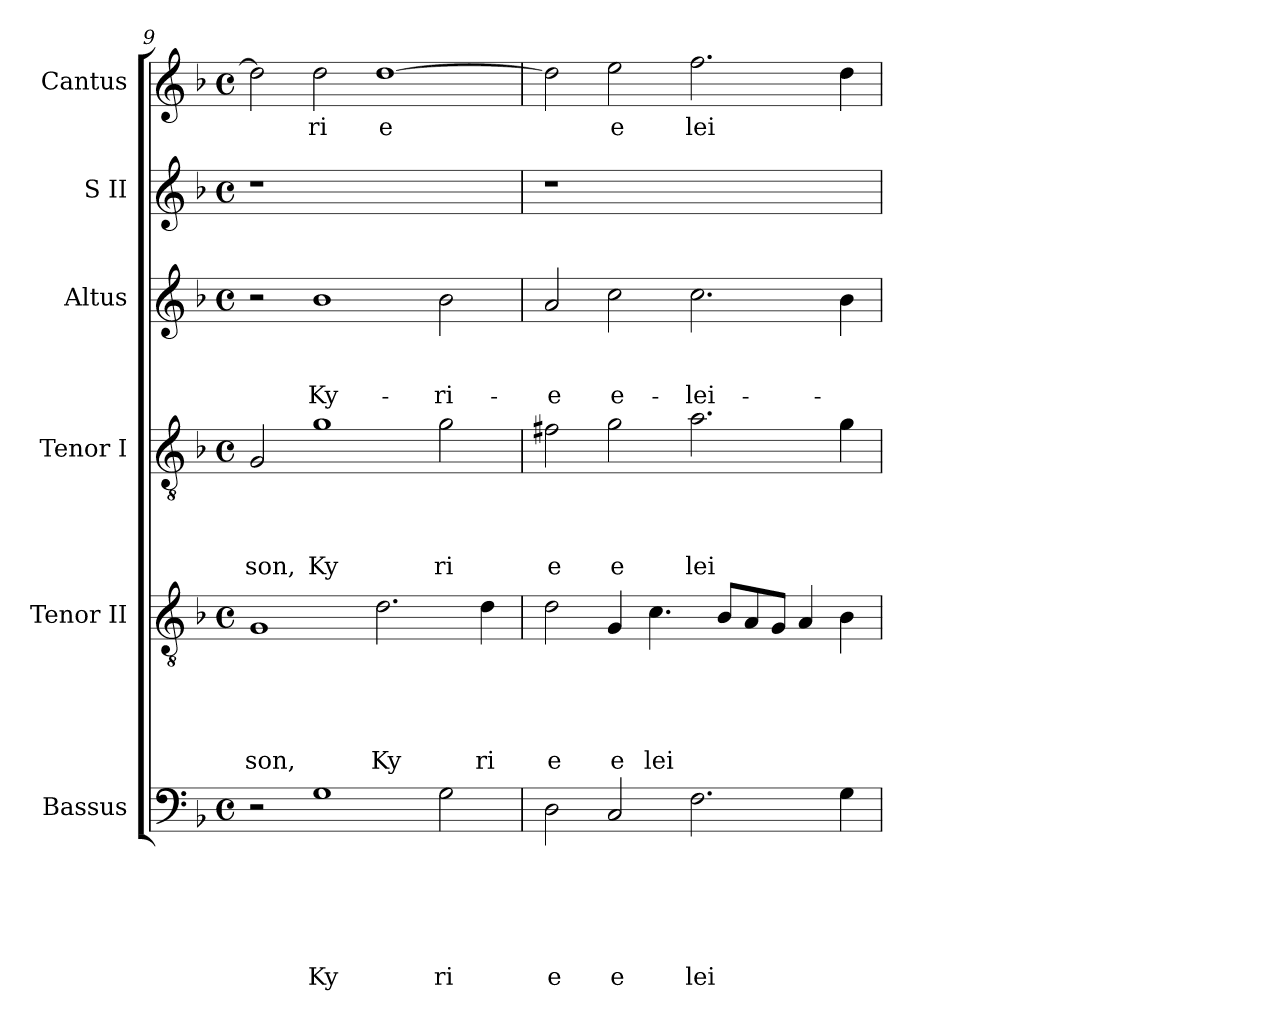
**kern	**text	**text	**text	**text	**text	**text	**kern	**text	**text	**text	**text	**text	**kern	**text	**text	**text	**text	**kern	**text	**text	**text	**kern	**kern	**text
*part6	*part6	*part6	*part6	*part6	*part6	*part6	*part5	*part5	*part5	*part5	*part5	*part5	*part4	*part4	*part4	*part4	*part4	*part3	*part3	*part3	*part3	*part2	*part1	*part1
*staff6	*staff6	*staff6	*staff6	*staff6	*staff6	*staff6	*staff5	*staff5	*staff5	*staff5	*staff5	*staff5	*staff4	*staff4	*staff4	*staff4	*staff4	*staff3	*staff3	*staff3	*staff3	*staff2	*staff1	*staff1
*I"Bassus	*	*	*	*	*	*	*I"Tenor II	*	*	*	*	*	*I"Tenor I	*	*	*	*	*I"Altus	*	*	*	*I"S II	*I"Cantus	*
*I'B	*	*	*	*	*	*	*I'T II	*	*	*	*	*	*I'T I	*	*	*	*	*I'A	*	*	*	*	*	*
*clefF4	*	*	*	*	*	*	*clefGv2	*	*	*	*	*	*clefGv2	*	*	*	*	*clefG2	*	*	*	*clefG2	*clefG2	*
*k[b-]	*	*	*	*	*	*	*k[b-]	*	*	*	*	*	*k[b-]	*	*	*	*	*k[b-]	*	*	*	*k[b-]	*k[b-]	*
*F:	*	*	*	*	*	*	*F:	*	*	*	*	*	*F:	*	*	*	*	*F:	*	*	*	*F:	*F:	*
*M4/4	*	*	*	*	*	*	*M4/4	*	*	*	*	*	*M4/4	*	*	*	*	*M4/4	*	*	*	*M4/4	*M4/4	*
*met(c)	*	*	*	*	*	*	*met(c)	*	*	*	*	*	*met(c)	*	*	*	*	*met(c)	*	*	*	*met(c)	*met(c)	*
=9	=9	=9	=9	=9	=9	=9	=9	=9	=9	=9	=9	=9	=9	=9	=9	=9	=9	=9	=9	=9	=9	=9	=9	=9
!	!	!	!	!	!	!	!	!	!	!	!	!LO:LY:b	!	!	!	!	!LO:LY:b	!	!	!	!	!	!	!
2r	.	.	.	.	.	.	1G	.	.	.	.	son,	2G/	.	.	.	son,	2r	.	.	.	1r	2dd\]	.
!	!	!	!	!	!	!LO:LY:b	!	!	!	!	!	!	!	!	!	!	!LO:LY:b	!	!	!	!LO:LY:b	!	!	!LO:LY:b
1G	.	.	.	.	.	Ky	.	.	.	.	.	.	1g	.	.	.	Ky	1b-	.	.	Ky-	.	2dd\	ri
!	!	!	!	!	!	!	!	!	!	!	!	!LO:LY:b	!	!	!	!	!	!	!	!	!	!	!	!LO:LY:b:rj
.	.	.	.	.	.	.	2.d\	.	.	.	.	Ky	.	.	.	.	.	.	.	.	.	1ryy	[>1dd	e
!	!	!	!	!	!	!LO:LY:b	!	!	!	!	!	!	!	!	!	!	!LO:LY:b	!	!	!	!LO:LY:b	!	!	!
2G\	.	.	.	.	.	ri	.	.	.	.	.	.	2g\	.	.	.	ri	2b-\	.	.	-ri-	.	.	.
!	!	!	!	!	!	!	!	!	!	!	!	!LO:LY:b	!	!	!	!	!	!	!	!	!	!	!	!
.	.	.	.	.	.	.	4d\	.	.	.	.	ri	.	.	.	.	.	.	.	.	.	.	.	.
=10	=10	=10	=10	=10	=10	=10	=10	=10	=10	=10	=10	=10	=10	=10	=10	=10	=10	=10	=10	=10	=10	=10	=10	=10
!	!	!	!	!	!	!LO:LY:b	!	!	!	!	!	!LO:LY:b	!	!	!	!	!LO:LY:b	!	!	!	!LO:LY:b	!	!	!
2D\	.	.	.	.	.	e	2d\	.	.	.	.	e	2f#X\	.	.	.	e	2a/	.	.	-e	1r	2dd\]	.
!	!	!	!	!	!	!LO:LY:b	!	!	!	!	!	!LO:LY:b	!	!	!	!	!LO:LY:b	!	!	!	!LO:LY:b	!	!	!LO:LY:b
2C/	.	.	.	.	.	e	4G/	.	.	.	.	e	2g\	.	.	.	e	2cc\	.	.	e-	.	2ee\	e
!	!	!	!	!	!	!	!	!	!	!	!	!LO:LY:b	!	!	!	!	!	!	!	!	!	!	!	!
.	.	.	.	.	.	.	4.c\	.	.	.	.	lei	.	.	.	.	.	.	.	.	.	.	.	.
!	!	!	!	!	!	!LO:LY:b	!	!	!	!	!	!	!	!	!	!	!LO:LY:b	!	!	!	!LO:LY:b	!	!	!LO:LY:b
2.F\	.	.	.	.	.	lei	.	.	.	.	.	.	2.a\	.	.	.	lei	2.cc\	.	.	-lei-	1ryy	2.ff\	lei
.	.	.	.	.	.	.	8B-/L	.	.	.	.	.	.	.	.	.	.	.	.	.	.	.	.	.
.	.	.	.	.	.	.	8A/	.	.	.	.	.	.	.	.	.	.	.	.	.	.	.	.	.
.	.	.	.	.	.	.	8G/J	.	.	.	.	.	.	.	.	.	.	.	.	.	.	.	.	.
.	.	.	.	.	.	.	4A/	.	.	.	.	.	.	.	.	.	.	.	.	.	.	.	.	.
4G\	.	.	.	.	.	.	4B-\	.	.	.	.	.	4g\	.	.	.	.	4b-\	.	.	.	.	4dd\	.
=	=	=	=	=	=	=	=	=	=	=	=	=	=	=	=	=	=	=	=	=	=	=	=	=
*-	*-	*-	*-	*-	*-	*-	*-	*-	*-	*-	*-	*-	*-	*-	*-	*-	*-	*-	*-	*-	*-	*-	*-	*-
